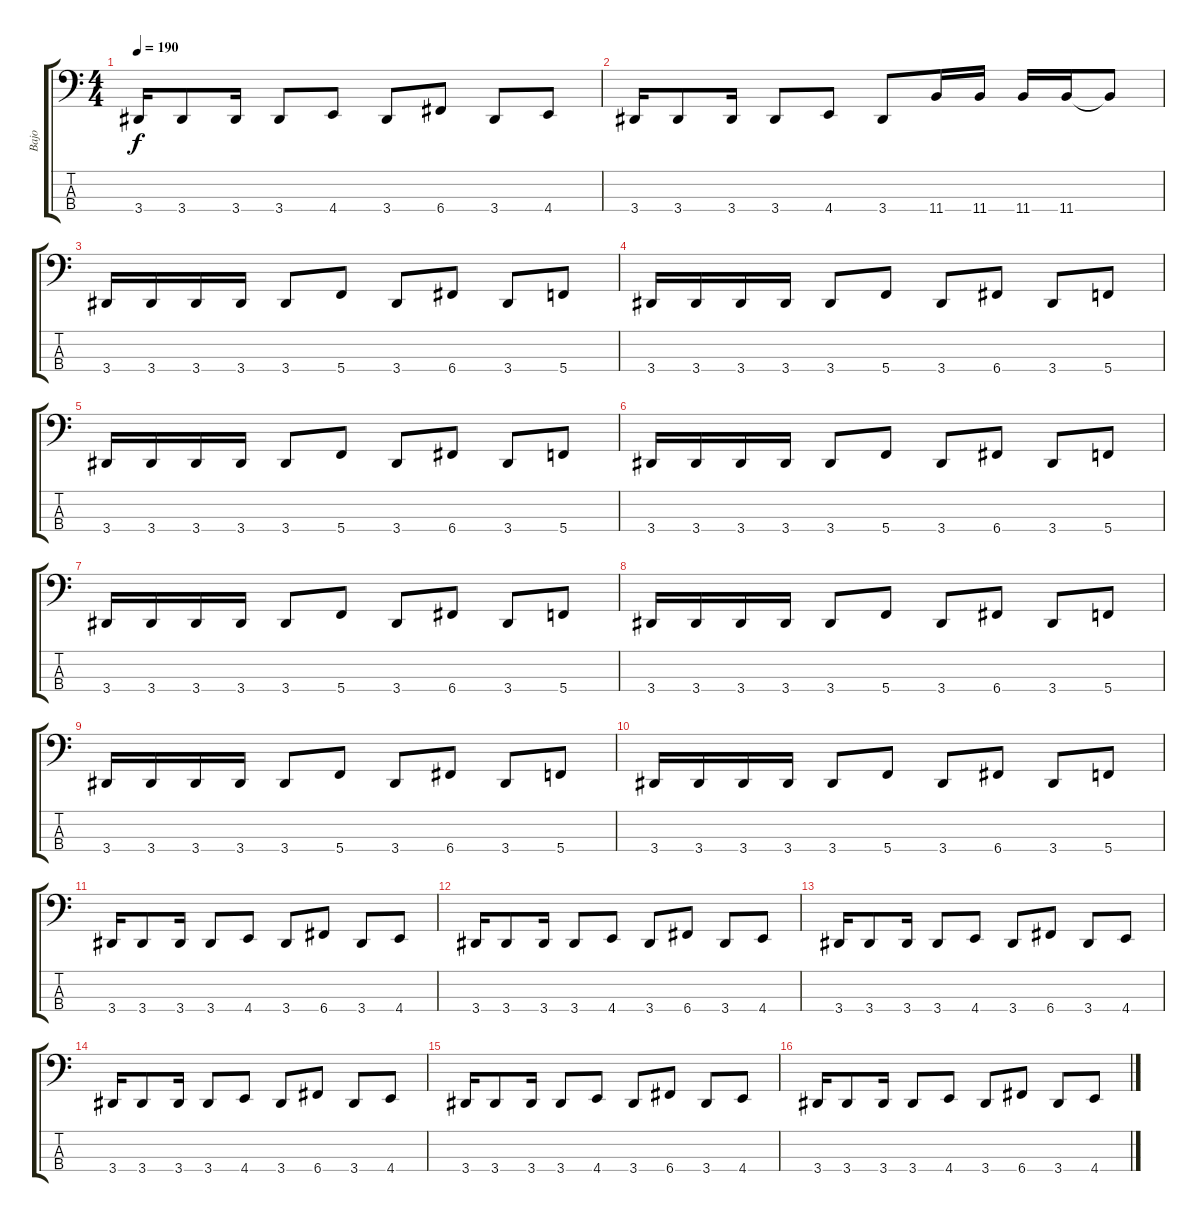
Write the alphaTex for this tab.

\track ("Bajo" "Bajo") {instrument electricbassfinger}
\staff {score tabs}
\tuning (F2 C2 G1 C1) {hide}
\ts (4 4)
\tempo 190
\clef f4
\ks c
3.4.16{dy f} 3.4.8 3.4.16 3.4.8 4.4.8 3.4.8 6.4.8 3.4.8 4.4.8 |
3.4.16 3.4.8 3.4.16 3.4.8 4.4.8 3.4.8 11.4.16 11.4.16 11.4.16 11.4.16 11.4{t}.8 |
3.4.16 3.4.16 3.4.16 3.4.16 3.4.8 5.4.8 3.4.8 6.4.8 3.4.8 5.4.8 |
3.4.16 3.4.16 3.4.16 3.4.16 3.4.8 5.4.8 3.4.8 6.4.8 3.4.8 5.4.8 |
3.4.16 3.4.16 3.4.16 3.4.16 3.4.8 5.4.8 3.4.8 6.4.8 3.4.8 5.4.8 |
3.4.16 3.4.16 3.4.16 3.4.16 3.4.8 5.4.8 3.4.8 6.4.8 3.4.8 5.4.8 |
3.4.16 3.4.16 3.4.16 3.4.16 3.4.8 5.4.8 3.4.8 6.4.8 3.4.8 5.4.8 |
3.4.16 3.4.16 3.4.16 3.4.16 3.4.8 5.4.8 3.4.8 6.4.8 3.4.8 5.4.8 |
3.4.16 3.4.16 3.4.16 3.4.16 3.4.8 5.4.8 3.4.8 6.4.8 3.4.8 5.4.8 |
3.4.16 3.4.16 3.4.16 3.4.16 3.4.8 5.4.8 3.4.8 6.4.8 3.4.8 5.4.8 |
3.4.16 3.4.8 3.4.16 3.4.8 4.4.8 3.4.8 6.4.8 3.4.8 4.4.8 |
3.4.16 3.4.8 3.4.16 3.4.8 4.4.8 3.4.8 6.4.8 3.4.8 4.4.8 |
3.4.16 3.4.8 3.4.16 3.4.8 4.4.8 3.4.8 6.4.8 3.4.8 4.4.8 |
3.4.16 3.4.8 3.4.16 3.4.8 4.4.8 3.4.8 6.4.8 3.4.8 4.4.8 |
3.4.16 3.4.8 3.4.16 3.4.8 4.4.8 3.4.8 6.4.8 3.4.8 4.4.8 |
3.4.16 3.4.8 3.4.16 3.4.8 4.4.8 3.4.8 6.4.8 3.4.8 4.4.8
